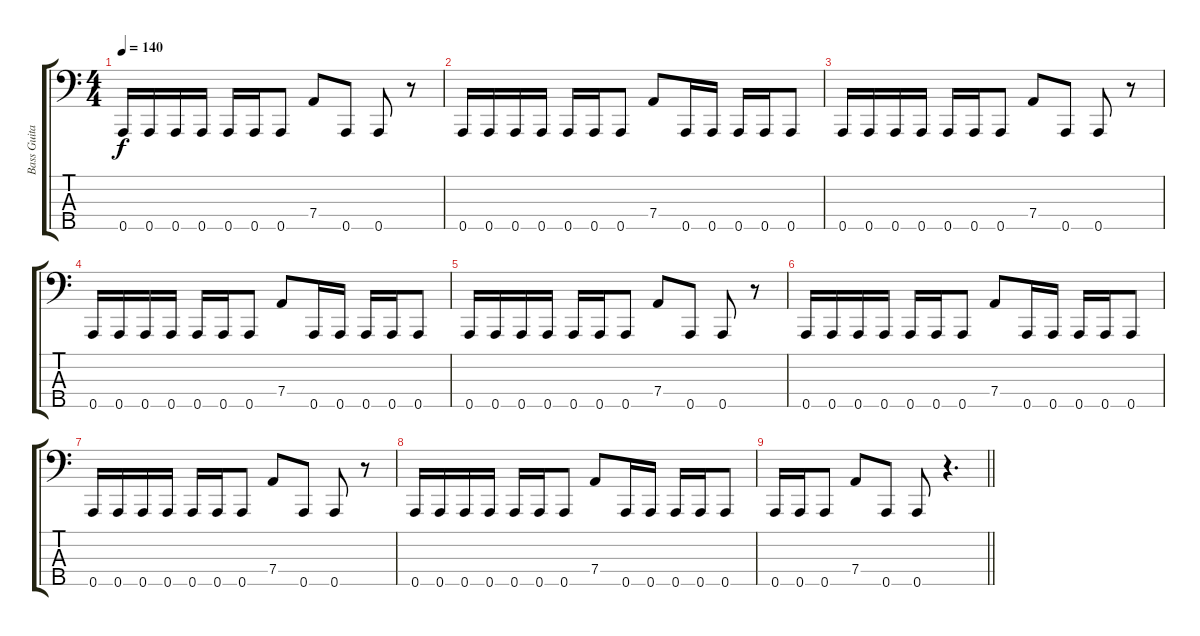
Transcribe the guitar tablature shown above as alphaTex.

\track ("Bass Guitar" "Bass Guita") {instrument electricbassfinger}
\staff {score tabs}
\tuning (F2 C2 G1 D1 A0) {hide}
\ts (4 4)
\tempo 140
\clef f4
\ks aminor
0.5.16{dy f} 0.5.16 0.5.16 0.5.16 0.5.16 0.5.16 0.5.8 7.4.8 0.5.8 0.5.8 r.8 |
0.5.16 0.5.16 0.5.16 0.5.16 0.5.16 0.5.16 0.5.8 7.4.8 0.5.16 0.5.16 0.5.16 0.5.16 0.5.8 |
0.5.16 0.5.16 0.5.16 0.5.16 0.5.16 0.5.16 0.5.8 7.4.8 0.5.8 0.5.8 r.8 |
0.5.16 0.5.16 0.5.16 0.5.16 0.5.16 0.5.16 0.5.8 7.4.8 0.5.16 0.5.16 0.5.16 0.5.16 0.5.8 |
0.5.16 0.5.16 0.5.16 0.5.16 0.5.16 0.5.16 0.5.8 7.4.8 0.5.8 0.5.8 r.8 |
0.5.16 0.5.16 0.5.16 0.5.16 0.5.16 0.5.16 0.5.8 7.4.8 0.5.16 0.5.16 0.5.16 0.5.16 0.5.8 |
0.5.16 0.5.16 0.5.16 0.5.16 0.5.16 0.5.16 0.5.8 7.4.8 0.5.8 0.5.8 r.8 |
0.5.16 0.5.16 0.5.16 0.5.16 0.5.16 0.5.16 0.5.8 7.4.8 0.5.16 0.5.16 0.5.16 0.5.16 0.5.8 |
\barLineRight lightlight
0.5.16 0.5.16 0.5.8 7.4.8 0.5.8 0.5.8 r.4{d}
